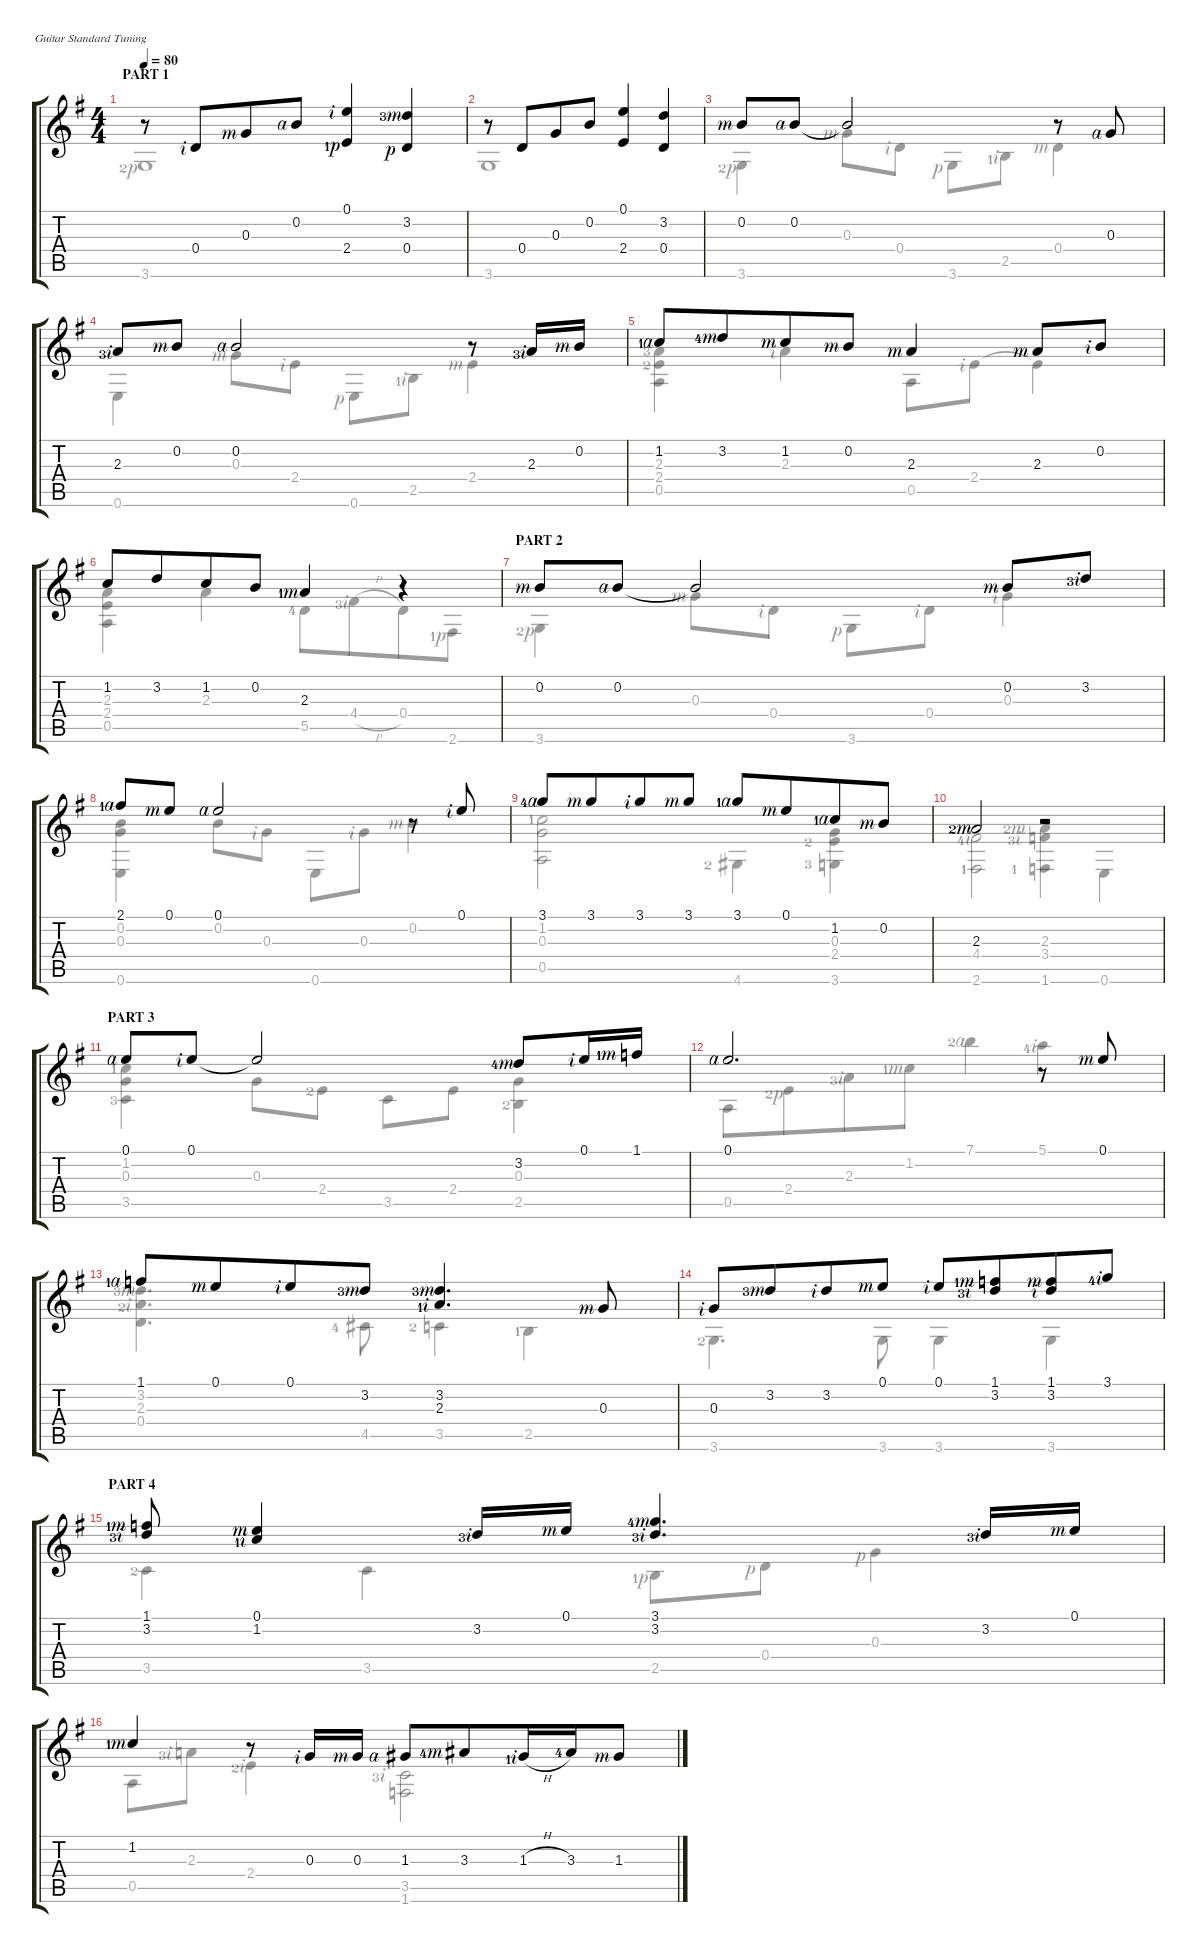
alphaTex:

\defaultSystemsLayout 4
\hideDynamics
\bracketExtendMode groupsimilarinstruments
\singleTrackTrackNamePolicy hidden
\multiTrackTrackNamePolicy hidden
\firstSystemTrackNameOrientation horizontal
\otherSystemsTrackNameOrientation horizontal
\chordDiagramsInScore
\track ("Steel Guitar" "S-Gt") {instrument acousticguitarsteel}
\staff {score tabs}
\tuning (E4 B3 G3 D3 A2 E2)
\voice
\ts (4 4)
\beaming (8 4 4)
\section ("" "PART 1")
\tempo 80
\clef g2
\ks g
r.8{dy mf instrument acousticguitarsteel} 0.4{rf 2}.8 0.3{rf 3}.8 0.2{rf 4}.8 (2.4{lf 2 rf 1} 0.1{rf 2}).4 (0.4{rf 1} 3.2{lf 4 rf 3}).4 |
r.8 0.4.8 0.3.8 0.2.8 (2.4 0.1).4 (0.4 3.2).4 |
0.2{rf 3}.8 0.2{rf 4}.8 0.2{t}.2 r.8 0.3{rf 4}.8 |
2.3{lf 4 rf 2}.8 0.2{rf 3}.8 0.2{rf 4}.2 r.8 2.3{lf 4 rf 2}.16 0.2{rf 3}.16 |
1.2{lf 2 rf 4}.8 3.2{lf 5 rf 3}.8 1.2{rf 3}.8 0.2{rf 3}.8 2.3{rf 3}.4 2.3{rf 3}.8 0.2{rf 2}.8 |
1.2.8 3.2.8 1.2.8 0.2.8 2.3{lf 2 rf 3}.4 r.4 |
\section ("" "PART 2")
0.2{rf 3}.8 0.2{rf 4}.8 0.2{t}.2 0.2{rf 3}.8 3.2{lf 4 rf 2}.8 |
2.1{lf 2 rf 4}.8 0.1{rf 3}.8 0.1{rf 4}.2 r.8 0.1{rf 2}.8 |
3.1{lf 5 rf 4}.8 3.1{rf 3}.8 3.1{rf 2}.8 3.1{rf 3}.8 3.1{lf 2 rf 4}.8 0.1{rf 3}.8 1.2{lf 2 rf 4}.8 0.2{rf 3}.8 |
2.3{lf 3 rf 3}.2 r.2 |
\section ("" "PART 3")
0.1{rf 4}.8 0.1{rf 2}.8 0.1{t}.2 3.2{lf 5 rf 3}.8 0.1{rf 2}.16 1.1{lf 2 rf 3}.16 |
0.1{rf 4}.2{d} r.8 0.1{rf 3}.8 |
1.1{lf 2 rf 4}.8 0.1{rf 3}.8 0.1{rf 2}.8 3.2{lf 4 rf 3}.8 (3.2{lf 4 rf 3} 2.3{lf 2 rf 2}).4{d} 0.3{rf 3}.8 |
0.3{rf 2}.8 3.2{lf 4 rf 3}.8 3.2{rf 2}.8 0.1{rf 3}.8 0.1{rf 2}.8 (1.1{lf 2 rf 3} 3.2{lf 4 rf 2}).8 (3.2{rf 2} 1.1{rf 3}).8 3.1{lf 5 rf 2}.8 |
\section ("" "PART 4")
(3.2{lf 4 rf 2} 1.1{lf 2 rf 3}).8 (1.2{lf 2 rf 2} 0.1{rf 3}).4 3.2{lf 4 rf 2}.16 0.1{rf 3}.16 (3.2{lf 4 rf 2} 3.1{lf 5 rf 3}).4{d} 3.2{lf 4 rf 2}.16 0.1{rf 3}.16 |
1.2{lf 2 rf 3}.4 r.8 0.3{rf 2}.16 0.3{rf 3}.16 1.3{rf 4}.8 3.3{lf 5 rf 3}.8 1.3{h lf 2 rf 2}.16 3.3{lf 5}.16 1.3{rf 3}.8
\voice
\clef g2
\ottava regular
\simile none
\ks g
3.6{lf 3 rf 1}.1{dy mf} |
3.6.1 |
3.6{lf 3 rf 1}.4 0.3{rf 3}.8 0.4{rf 2}.8 3.6{rf 1}.8 2.5{lf 2 rf 2}.8 0.4{rf 3}.4 |
0.6.4 0.3{rf 3}.8 2.4{rf 2}.8 0.6{rf 1}.8 2.5{lf 2 rf 2}.8 2.4{rf 3}.4 |
(0.5 2.4{lf 3} 2.3{lf 4}).4 2.3{rf 2}.4 0.5.8 2.4{rf 2}.8 2.4{t}.4 |
(0.5 2.4 2.3).4 2.3.4 5.5{lf 5}.8 4.4{h lf 4 rf 2}.8 0.4.8 2.6{lf 2 rf 1}.8 |
3.6{lf 3 rf 1}.4 0.3{rf 3}.8 0.4{rf 2}.8 3.6{rf 1}.8 0.4{rf 2}.8 0.3{rf 2}.4 |
(0.6 0.3 0.2).4 0.2.8 0.3{rf 2}.8 0.6.8 0.3{rf 2}.8 0.2{rf 3}.4 |
(0.5 0.3 1.2{lf 2}).2 4.6{lf 3}.4 (3.6{lf 4} 2.4{lf 3} 0.3).4 |
(2.6{lf 2} 4.4{lf 5 rf 2}).2 (1.6{lf 2} 3.4{lf 4 rf 2} 2.3{lf 3 rf 3}).4 0.6.4 |
(3.5{lf 4} 0.3 1.2{lf 2}).4 0.3.8 2.4{lf 3}.8 3.5.8 2.4.8 (2.5{lf 3} 0.3).4 |
0.5.8 2.4{lf 3 rf 1}.8 2.3{lf 4 rf 2}.8 1.2{lf 2 rf 3}.8 7.1{lf 3 rf 4}.4 5.1{lf 5 rf 2}.4 |
(0.4 2.3{lf 3 rf 2} 3.2{lf 4 rf 3}).4{d} 4.5{lf 5}.8 3.5{lf 3}.4 2.5{lf 2}.4 |
3.6{lf 3}.4{d} 3.6.8 3.6.4 3.6.4 |
3.5{lf 3}.4 3.5.4 2.5{lf 2 rf 1}.8 0.4{rf 1}.8 0.3{rf 1}.4 |
0.5.8 2.3{lf 4 rf 2}.8 2.4{lf 3 rf 2}.4 (1.6 3.5{lf 4 rf 2}).2
